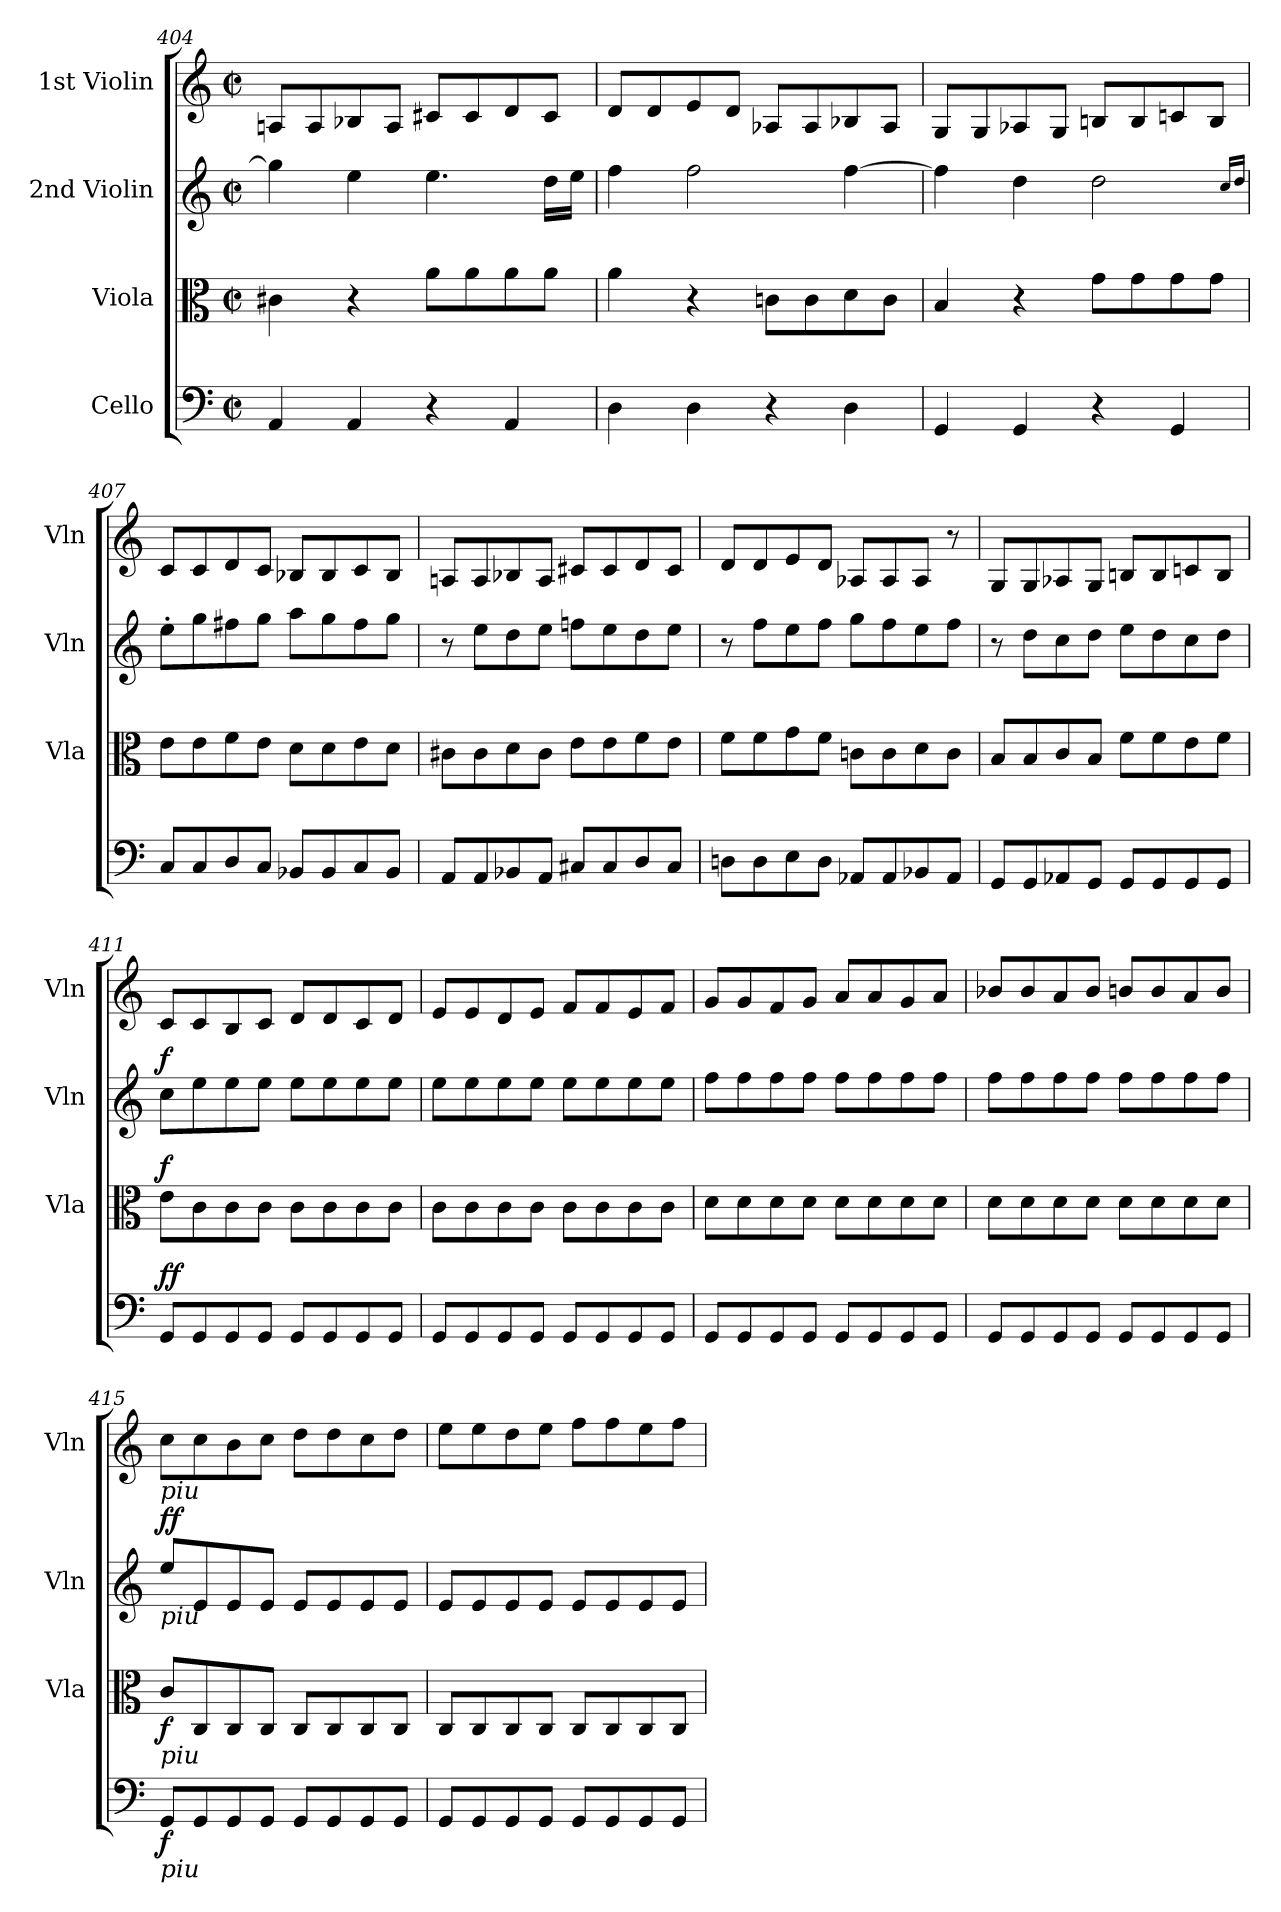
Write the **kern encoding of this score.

**kern	**dynam	**kern	**dynam	**kern	**dynam	**kern
*part4	*part4	*part3	*part3	*part2	*part2	*part1
*staff4	*staff4	*staff3	*staff3	*staff2	*staff2	*staff1
*I"Cello	*	*I"Viola	*	*I"2nd Violin	*	*I"1st Violin
*	*	*I'Vla	*	*I'Vln	*	*I'Vln
*clefF4	*	*clefC3	*	*clefG2	*	*clefG2
*k[]	*	*k[]	*	*k[]	*	*k[]
*M2/2	*	*M2/2	*	*M2/2	*	*M2/2
*met(c|)	*	*met(c|)	*	*met(c|)	*	*met(c|)
=404	=404	=404	=404	=404	=404	=404
4AA	.	4c#X	.	4gg]	.	8AnL
.	.	.	.	.	.	8A
4AA	.	4r	.	4ee	.	8B-X
.	.	.	.	.	.	8AJ
4r	.	8aL	.	4.ee	.	8c#XL
.	.	8a	.	.	.	8c#
4AA	.	8a	.	.	.	8d
.	.	8aJ	.	16ddLL	.	8c#J
.	.	.	.	16eeJJ	.	.
=405	=405	=405	=405	=405	=405	=405
4D	.	4a	.	4ff	.	8dL
.	.	.	.	.	.	8d
4D	.	4r	.	2ff	.	8e
.	.	.	.	.	.	8dJ
4r	.	8cnL	.	.	.	8A-XL
.	.	8c	.	.	.	8A-
4D	.	8d	.	[4ff	.	8B-X
.	.	8cJ	.	.	.	8A-J
=406	=406	=406	=406	=406	=406	=406
4GG	.	4B	.	4ff]	.	8GL
.	.	.	.	.	.	8G
4GG	.	4r	.	4dd	.	8A-X
.	.	.	.	.	.	8GJ
4r	.	8gL	.	2dd	.	8BnL
.	.	8g	.	.	.	8B
4GG	.	8g	.	.	.	8cn
.	.	8gJ	.	.	.	8BJ
.	.	.	.	16qqcc/LL	.	.
.	.	.	.	16qqdd/JJ	.	.
=407	=407	=407	=407	=407	=407	=407
8CL	.	8eL	.	8ee'L	.	8cL
8C	.	8e	.	8gg	.	8c
8D	.	8f	.	8ff#X	.	8d
8CJ	.	8eJ	.	8ggJ	.	8cJ
8BB-XL	.	8dL	.	8aaL	.	8B-XL
8BB-	.	8d	.	8gg	.	8B-
8C	.	8e	.	8ff#	.	8c
8BB-J	.	8dJ	.	8ggJ	.	8B-J
=408	=408	=408	=408	=408	=408	=408
8AAL	.	8c#XL	.	8r	.	8AnL
8AA	.	8c#	.	8eeL	.	8A
8BB-X	.	8d	.	8dd	.	8B-X
8AAJ	.	8c#J	.	8eeJ	.	8AJ
8C#XL	.	8eL	.	8ffnL	.	8c#XL
8C#	.	8e	.	8ee	.	8c#
8D	.	8f	.	8dd	.	8d
8C#J	.	8eJ	.	8eeJ	.	8c#J
=409	=409	=409	=409	=409	=409	=409
8DnL	.	8fL	.	8r	.	8dL
8D	.	8f	.	8ffL	.	8d
8E	.	8g	.	8ee	.	8e
8DJ	.	8fJ	.	8ffJ	.	8dJ
8AA-XL	.	8cnL	.	8ggL	.	8A-XL
8AA-	.	8c	.	8ff	.	8A-
8BB-X	.	8d	.	8ee	.	8A-J
8AA-J	.	8cJ	.	8ffJ	.	8r
=410	=410	=410	=410	=410	=410	=410
8GGL	.	8BL	.	8r	.	8GL
8GG	.	8B	.	8ddL	.	8G
8AA-X	.	8c	.	8cc	.	8A-X
8GGJ	.	8BJ	.	8ddJ	.	8GJ
8GGL	.	8fL	.	8eeL	.	8BnL
8GG	.	8f	.	8dd	.	8B
8GG	.	8e	.	8cc	.	8cn
8GGJ	.	8fJ	.	8ddJ	.	8BJ
=411	=411	=411	=411	=411	=411	=411
!	!LO:DY:a	!	!LO:DY:a	!	!LO:DY:a	!
8GGL	ff	8eL	f	8ccL	f	8cL
8GG	.	8c	.	8ee	.	8c
8GG	.	8c	.	8ee	.	8B
8GGJ	.	8cJ	.	8eeJ	.	8cJ
8GGL	.	8cL	.	8eeL	.	8dL
8GG	.	8c	.	8ee	.	8d
8GG	.	8c	.	8ee	.	8c
8GGJ	.	8cJ	.	8eeJ	.	8dJ
=412	=412	=412	=412	=412	=412	=412
8GGL	.	8cL	.	8eeL	.	8eL
8GG	.	8c	.	8ee	.	8e
8GG	.	8c	.	8ee	.	8d
8GGJ	.	8cJ	.	8eeJ	.	8eJ
8GGL	.	8cL	.	8eeL	.	8fL
8GG	.	8c	.	8ee	.	8f
8GG	.	8c	.	8ee	.	8e
8GGJ	.	8cJ	.	8eeJ	.	8fJ
=413	=413	=413	=413	=413	=413	=413
8GGL	.	8dL	.	8ffL	.	8gL
8GG	.	8d	.	8ff	.	8g
8GG	.	8d	.	8ff	.	8f
8GGJ	.	8dJ	.	8ffJ	.	8gJ
8GGL	.	8dL	.	8ffL	.	8aL
8GG	.	8d	.	8ff	.	8a
8GG	.	8d	.	8ff	.	8g
8GGJ	.	8dJ	.	8ffJ	.	8aJ
=414	=414	=414	=414	=414	=414	=414
8GGL	.	8dL	.	8ffL	.	8b-XL
8GG	.	8d	.	8ff	.	8b-
8GG	.	8d	.	8ff	.	8a
8GGJ	.	8dJ	.	8ffJ	.	8b-J
8GGL	.	8dL	.	8ffL	.	8bnL
8GG	.	8d	.	8ff	.	8b
8GG	.	8d	.	8ff	.	8a
8GGJ	.	8dJ	.	8ffJ	.	8bJ
=415	=415	=415	=415	=415	=415	=415
!	!	!	!	!	!	!LO:TX:b:i:t=piu
!	!	!	!	!LO:TX:b:i:t=piu	!	!
!	!	!LO:TX:b:i:t=piu	!	!	!	!
!LO:TX:b:i:t=piu	!	!	!	!	!	!
!	!	!	!	!	!LO:DY:a	!
8GGL	f	8cL	f	8eeL	ff	8ccL
8GG	.	8C	.	8e	.	8cc
8GG	.	8C	.	8e	.	8b
8GGJ	.	8CJ	.	8eJ	.	8ccJ
8GGL	.	8CL	.	8eL	.	8ddL
8GG	.	8C	.	8e	.	8dd
8GG	.	8C	.	8e	.	8cc
8GGJ	.	8CJ	.	8eJ	.	8ddJ
=416	=416	=416	=416	=416	=416	=416
8GGL	.	8CL	.	8eL	.	8eeL
8GG	.	8C	.	8e	.	8ee
8GG	.	8C	.	8e	.	8dd
8GGJ	.	8CJ	.	8eJ	.	8eeJ
8GGL	.	8CL	.	8eL	.	8ffL
8GG	.	8C	.	8e	.	8ff
8GG	.	8C	.	8e	.	8ee
8GGJ	.	8CJ	.	8eJ	.	8ffJ
=	=	=	=	=	=	=
*-	*-	*-	*-	*-	*-	*-
